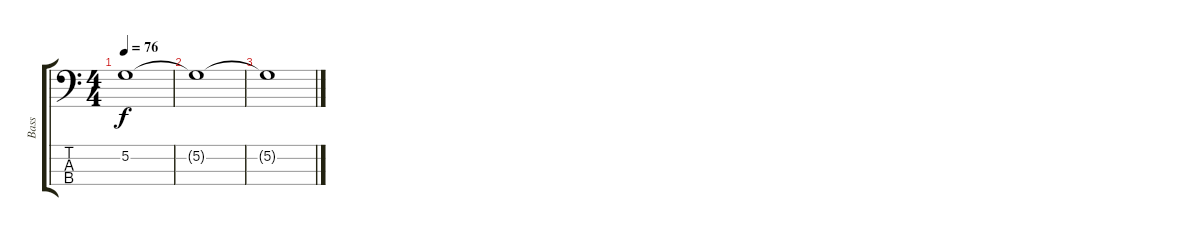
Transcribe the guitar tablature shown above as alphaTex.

\track ("Bass" "Bass") {instrument electricbassfinger}
\staff {score tabs}
\tuning (G2 D2 A1 E1) {hide}
\ts (4 4)
\tempo 76
\clef f4
\ks c
5.2.1{dy f} |
5.2{t}.1{volume 0} |
5.2{t}.1
